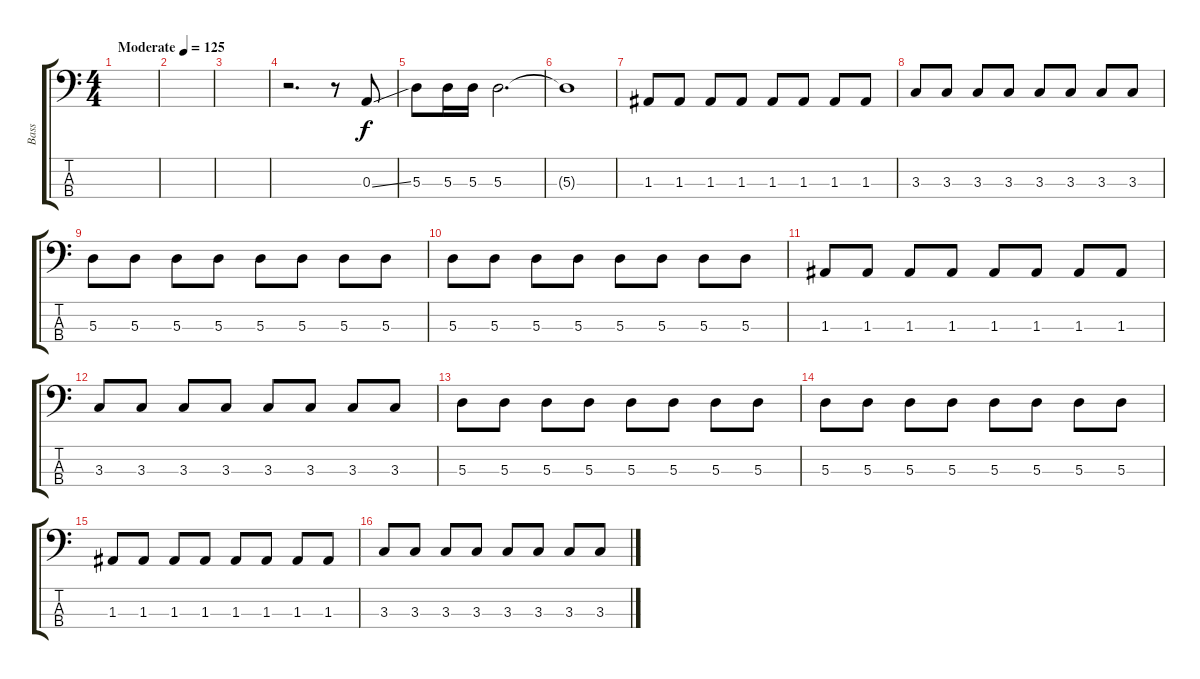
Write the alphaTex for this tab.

\track ("Bass" "Bass") {instrument electricbasspick}
\staff {score tabs}
\tuning (G2 D2 A1 E1) {hide}
\ts (4 4)
\tempo (125 "Moderate")
\clef f4
\ks c
|
|
|
r.2{d} r.8 0.3{ss}.8 |
5.3.8 5.3.16 5.3.16 5.3.2{d} |
5.3{t}.1 |
1.3.8 1.3.8 1.3.8 1.3.8 1.3.8 1.3.8 1.3.8 1.3.8 |
3.3.8 3.3.8 3.3.8 3.3.8 3.3.8 3.3.8 3.3.8 3.3.8 |
5.3.8 5.3.8 5.3.8 5.3.8 5.3.8 5.3.8 5.3.8 5.3.8 |
5.3.8 5.3.8 5.3.8 5.3.8 5.3.8 5.3.8 5.3.8 5.3.8 |
1.3.8 1.3.8 1.3.8 1.3.8 1.3.8 1.3.8 1.3.8 1.3.8 |
3.3.8 3.3.8 3.3.8 3.3.8 3.3.8 3.3.8 3.3.8 3.3.8 |
5.3.8 5.3.8 5.3.8 5.3.8 5.3.8 5.3.8 5.3.8 5.3.8 |
5.3.8 5.3.8 5.3.8 5.3.8 5.3.8 5.3.8 5.3.8 5.3.8 |
1.3.8 1.3.8 1.3.8 1.3.8 1.3.8 1.3.8 1.3.8 1.3.8 |
3.3.8 3.3.8 3.3.8 3.3.8 3.3.8 3.3.8 3.3.8 3.3.8
